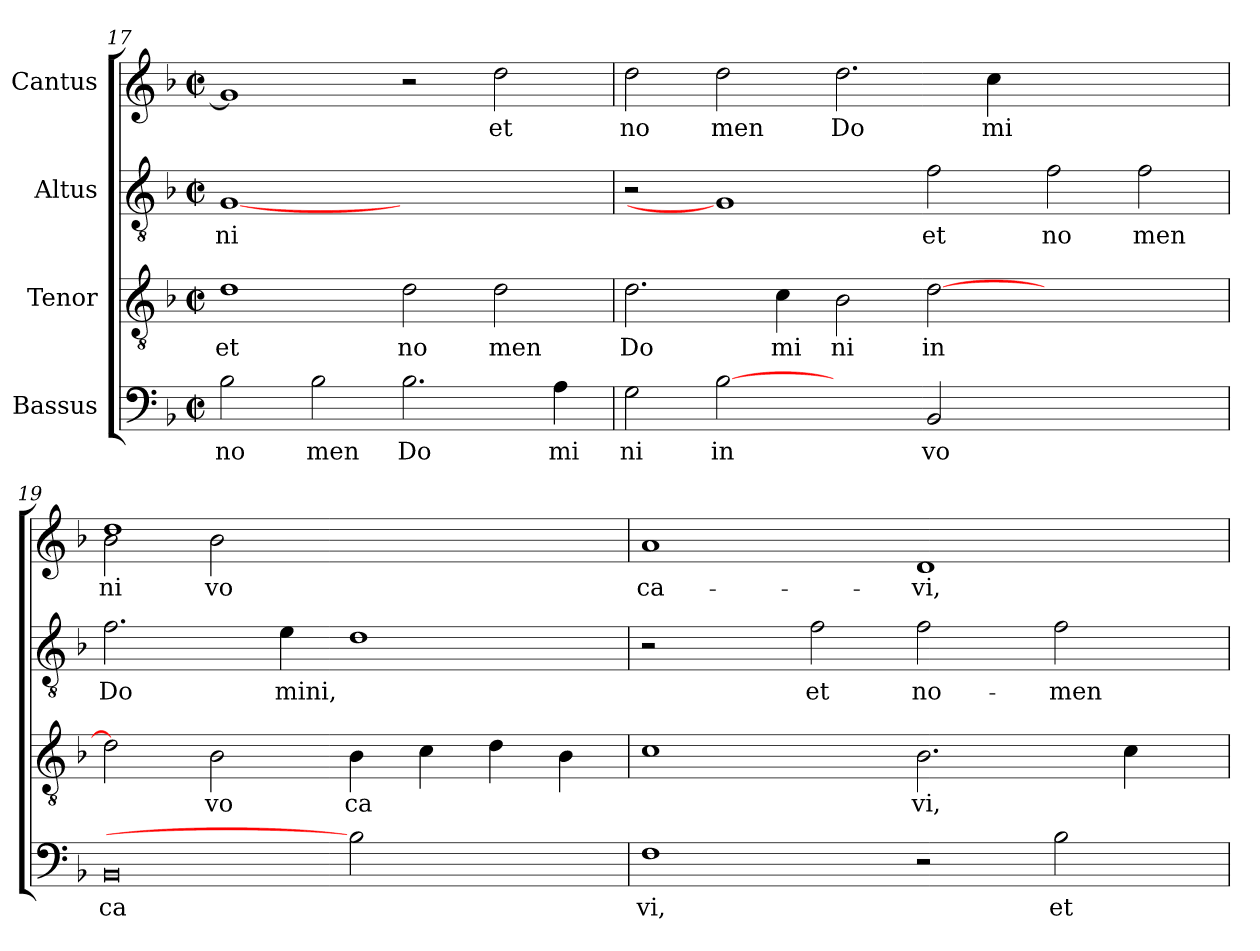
**kern	**text	**kern	**text	**kern	**text	**kern	**text
*part4	*part4	*part3	*part3	*part2	*part2	*part1	*part1
*staff4	*staff4	*staff3	*staff3	*staff2	*staff2	*staff1	*staff1
*I"Bassus	*	*I"Tenor	*	*I"Altus	*	*I"Cantus	*
*clefF4	*	*clefGv2	*	*clefGv2	*	*clefG2	*
*k[b-]	*	*k[b-]	*	*k[b-]	*	*k[b-]	*
*F:	*	*F:	*	*F:	*	*F:	*
*M2/2	*	*M2/2	*	*M2/2	*	*M2/2	*
*met(c|)	*	*met(c|)	*	*met(c|)	*	*met(c|)	*
=17	=17	=17	=17	=17	=17	=17	=17
!	!LO:LY:b:cj	!	!LO:LY:b:cj	!	!LO:LY:b:cj	!	!
2B-\	no	1d	et	[1G	ni	1g]	.
!	!LO:LY:b:cj	!	!	!	!	!	!
2B-\	men	.	.	.	.	.	.
!	!LO:LY:b:cj	!	!LO:LY:b:cj	!	!	!	!
2.B-\	Do	2d\	no	1ryy	.	2r	.
!	!	!	!LO:LY:b:cj	!	!	!	!LO:LY:b:cj
.	.	2d\	men	.	.	2dd\	et
!	!LO:LY:b:cj	!	!	!	!	!	!
4A\	mi	.	.	.	.	.	.
=18	=18	=18	=18	=18	=18	=18	=18
!	!LO:LY:b:cj	!	!LO:LY:b:cj	!	!	!	!LO:LY:b:cj
2G\	ni	2.d\	Do	2r	.	2dd\	no
!	!LO:LY:b:cj	!	!	!	!	!	!LO:LY:b:cj
[2B-	in	.	.	1G]	.	2dd\	men
!	!	!	!LO:LY:b:cj	!	!	!	!
.	.	4c\	mi	.	.	.	.
!	!	!	!LO:LY:b:cj	!	!	!	!LO:LY:b:cj
2ryy	.	2B-\	ni	.	.	2.dd\	Do
!	!LO:LY:b:cj	!	!LO:LY:b:cj	!	!LO:LY:b:cj	!	!
2BB-/	vo	[>2d\	in	2f\	et	.	.
!	!	!	!	!	!	!	!LO:LY:b:cj
.	.	.	.	.	.	4cc\	mi
!	!	!	!	!	!LO:LY:b:cj	!	!
1ryy	.	1ryy	.	2f\	no	1ryy	.
!	!	!	!	!	!LO:LY:b:cj	!	!
.	.	.	.	2f\	men	.	.
=19	=19	=19	=19	=19	=19	=19	=19
!LO:N:vis=0	!LO:LY:b:cj	!	!	!	!LO:LY:b:cj	!	!LO:LY:b:cj
*	*	*	*	*	*	*^	*
!	!	!	!	!	!	!	!	!LO:LY:b:cj
1BB-	ca	2d\]	.	2.f\	Do	1dd	2b-\	ni
!	!	!	!LO:LY:b:cj	!	!	!	!	!LO:LY:b:cj
.	.	2B-\	vo	.	.	.	2b-\	vo
!	!	!	!	!	!LO:LY:b	!	!	!
.	.	.	.	4e\	mini,	.	.	.
!	!	!	!LO:LY:b:cj	!	!	!	!	!
2B-]	.	4B-\	ca	1d	.	1ryy	1ryy	.
.	.	4c\	.	.	.	.	.	.
2ryy	.	4d\	.	.	.	.	.	.
.	.	4B-\	.	.	.	.	.	.
*	*	*	*	*	*	*v	*v	*
!!LO:LB:g=z
=20	=20	=20	=20	=20	=20	=20	=20
!	!LO:LY:b:cj	!	!	!	!	!	!LO:LY:b:cj
*	*	*^	*	*	*	*	*
1F	vi,	1c	4ryy	.	2r	.	1a	ca-
.	.	.	16ryy	.	.	.	.	.
.	.	.	64ryy	.	.	.	.	.
.	.	.	1ryy	.	.	.	.	.
!	!	!	!	!	!	!LO:LY:b:cj	!	!
.	.	.	.	.	2f\	et	.	.
!	!	!	!	!LO:LY:b:cj	!	!LO:LY:b:cj	!	!LO:LY:b:cj
2r	.	2.B-\	.	vi,	2f\	no-	1d	-vi,
.	.	.	2ryy	.	.	.	.	.
!	!LO:LY:b:cj	!	!	!	!	!LO:LY:b:cj	!	!
2B-\	et	.	.	.	2f\	-men	.	.
.	.	4c\	.	.	.	.	.	.
.	.	.	8ryy	.	.	.	.	.
.	.	.	32.ryy	.	.	.	.	.
*	*	*v	*v	*	*	*	*	*
=	=	=	=	=	=	=	=
*-	*-	*-	*-	*-	*-	*-	*-
